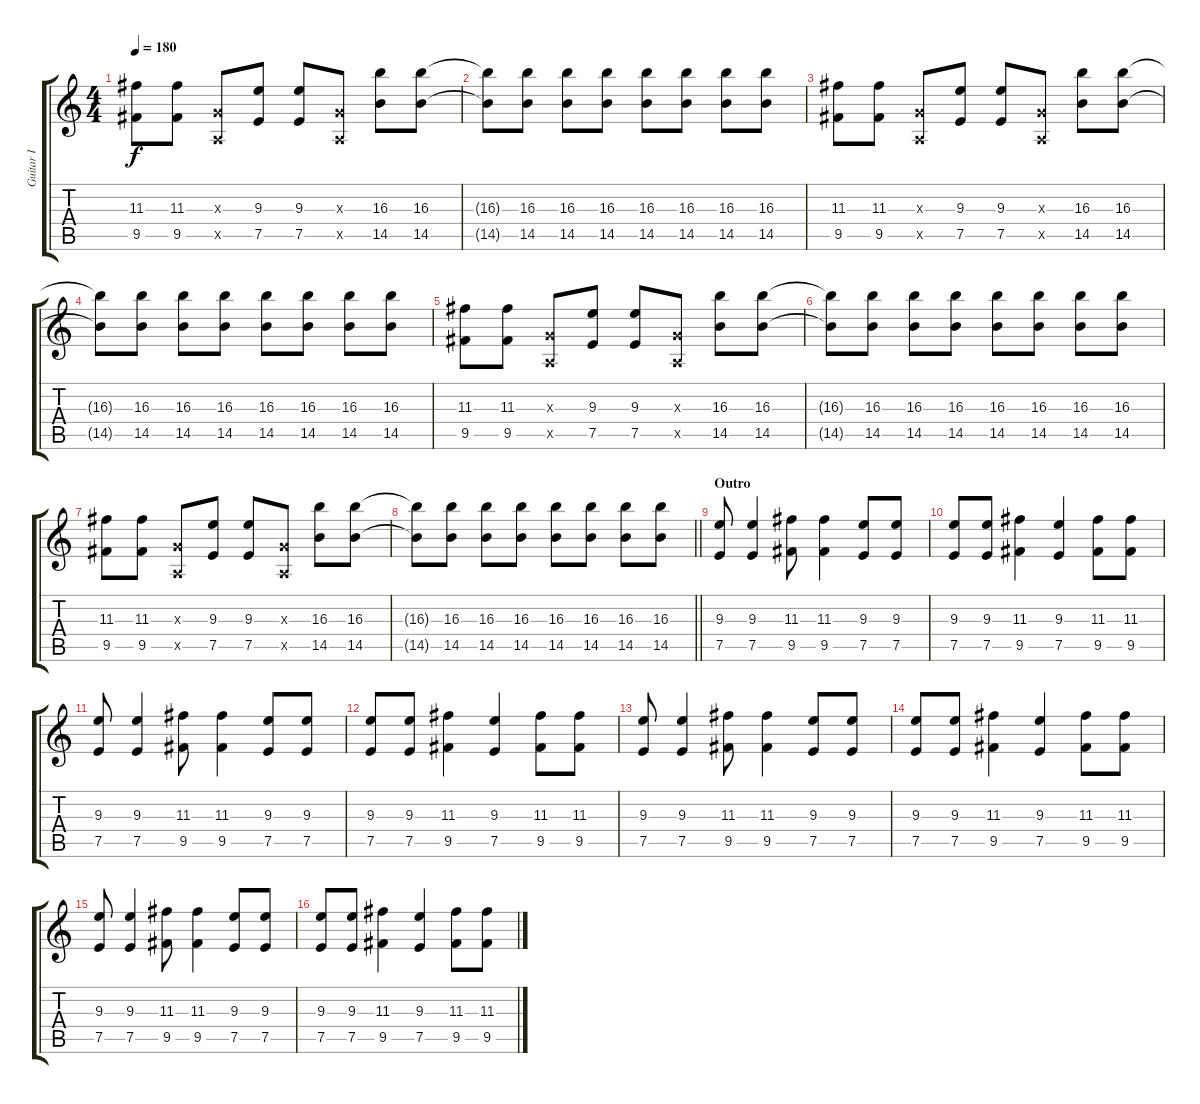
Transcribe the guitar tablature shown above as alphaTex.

\track ("Guitar I" "Guitar I") {instrument distortionguitar}
\staff {score tabs}
\tuning (E4 B3 G3 D3 A2 E2) {hide}
\ts (4 4)
\tempo 180
\clef g2
\ks c
(11.3 9.5).8{dy f} (11.3 9.5).8 (0.3{x} 0.5{x}).8 (9.3 7.5).8 (9.3 7.5).8 (0.3{x} 0.5{x}).8 (16.3 14.5).8 (16.3 14.5).8 |
(16.3{t} 14.5{t}).8 (16.3 14.5).8 (16.3 14.5).8 (16.3 14.5).8 (16.3 14.5).8 (16.3 14.5).8 (16.3 14.5).8 (16.3 14.5).8 |
(11.3 9.5).8 (11.3 9.5).8 (0.3{x} 0.5{x}).8 (9.3 7.5).8 (9.3 7.5).8 (0.3{x} 0.5{x}).8 (16.3 14.5).8 (16.3 14.5).8 |
(16.3{t} 14.5{t}).8 (16.3 14.5).8 (16.3 14.5).8 (16.3 14.5).8 (16.3 14.5).8 (16.3 14.5).8 (16.3 14.5).8 (16.3 14.5).8 |
(11.3 9.5).8 (11.3 9.5).8 (0.3{x} 0.5{x}).8 (9.3 7.5).8 (9.3 7.5).8 (0.3{x} 0.5{x}).8 (16.3 14.5).8 (16.3 14.5).8 |
(16.3{t} 14.5{t}).8 (16.3 14.5).8 (16.3 14.5).8 (16.3 14.5).8 (16.3 14.5).8 (16.3 14.5).8 (16.3 14.5).8 (16.3 14.5).8 |
(11.3 9.5).8 (11.3 9.5).8 (0.3{x} 0.5{x}).8 (9.3 7.5).8 (9.3 7.5).8 (0.3{x} 0.5{x}).8 (16.3 14.5).8 (16.3 14.5).8 |
\barLineRight lightlight
(16.3{t} 14.5{t}).8 (16.3 14.5).8 (16.3 14.5).8 (16.3 14.5).8 (16.3 14.5).8 (16.3 14.5).8 (16.3 14.5).8 (16.3 14.5).8 |
\section ("" "Outro")
(9.3 7.5).8 (9.3 7.5).4 (11.3 9.5).8 (11.3 9.5).4 (9.3 7.5).8 (9.3 7.5).8 |
(9.3 7.5).8 (9.3 7.5).8 (11.3 9.5).4 (9.3 7.5).4 (11.3 9.5).8 (11.3 9.5).8 |
(9.3 7.5).8 (9.3 7.5).4 (11.3 9.5).8 (11.3 9.5).4 (9.3 7.5).8 (9.3 7.5).8 |
(9.3 7.5).8 (9.3 7.5).8 (11.3 9.5).4 (9.3 7.5).4 (11.3 9.5).8 (11.3 9.5).8 |
(9.3 7.5).8 (9.3 7.5).4 (11.3 9.5).8 (11.3 9.5).4 (9.3 7.5).8 (9.3 7.5).8 |
(9.3 7.5).8 (9.3 7.5).8 (11.3 9.5).4 (9.3 7.5).4 (11.3 9.5).8 (11.3 9.5).8 |
(9.3 7.5).8 (9.3 7.5).4 (11.3 9.5).8 (11.3 9.5).4 (9.3 7.5).8 (9.3 7.5).8 |
(9.3 7.5).8 (9.3 7.5).8 (11.3 9.5).4 (9.3 7.5).4 (11.3 9.5).8 (11.3 9.5).8
